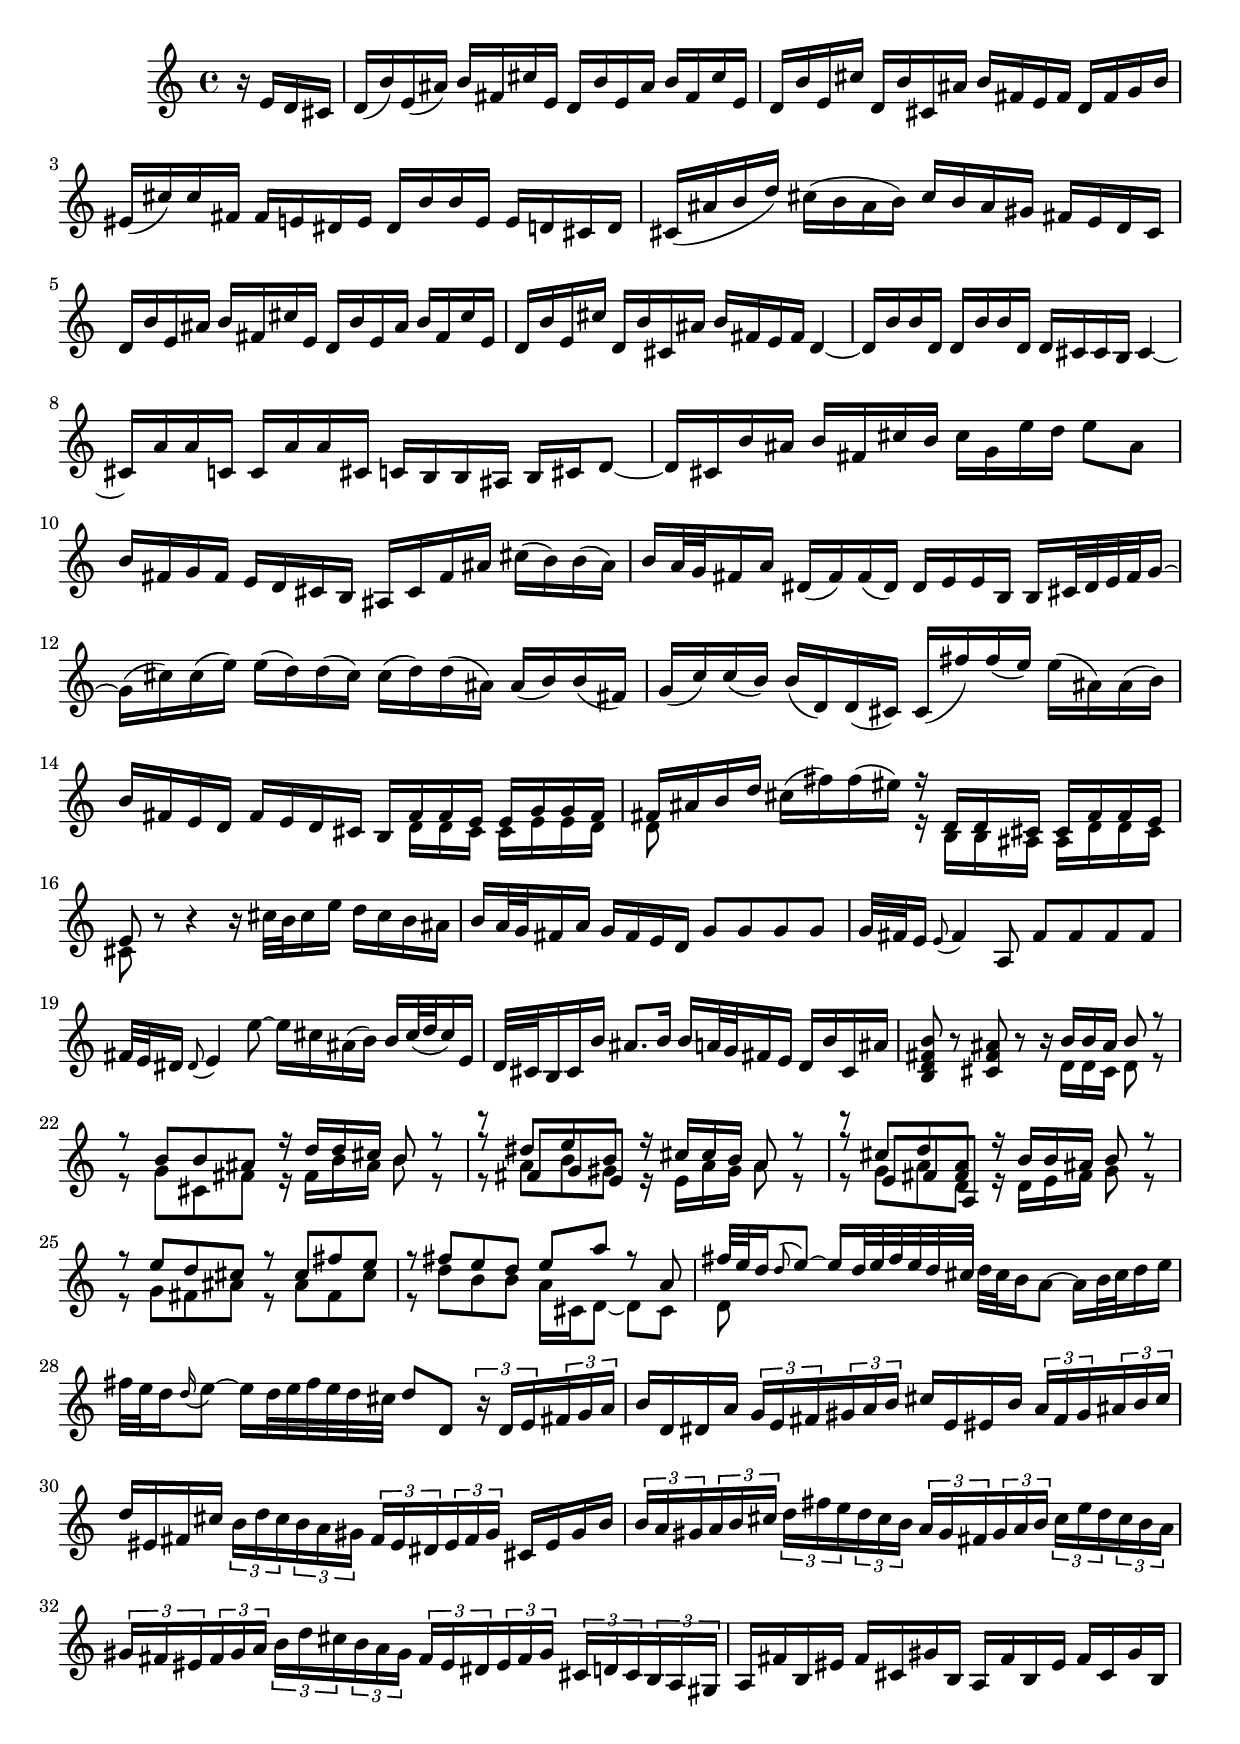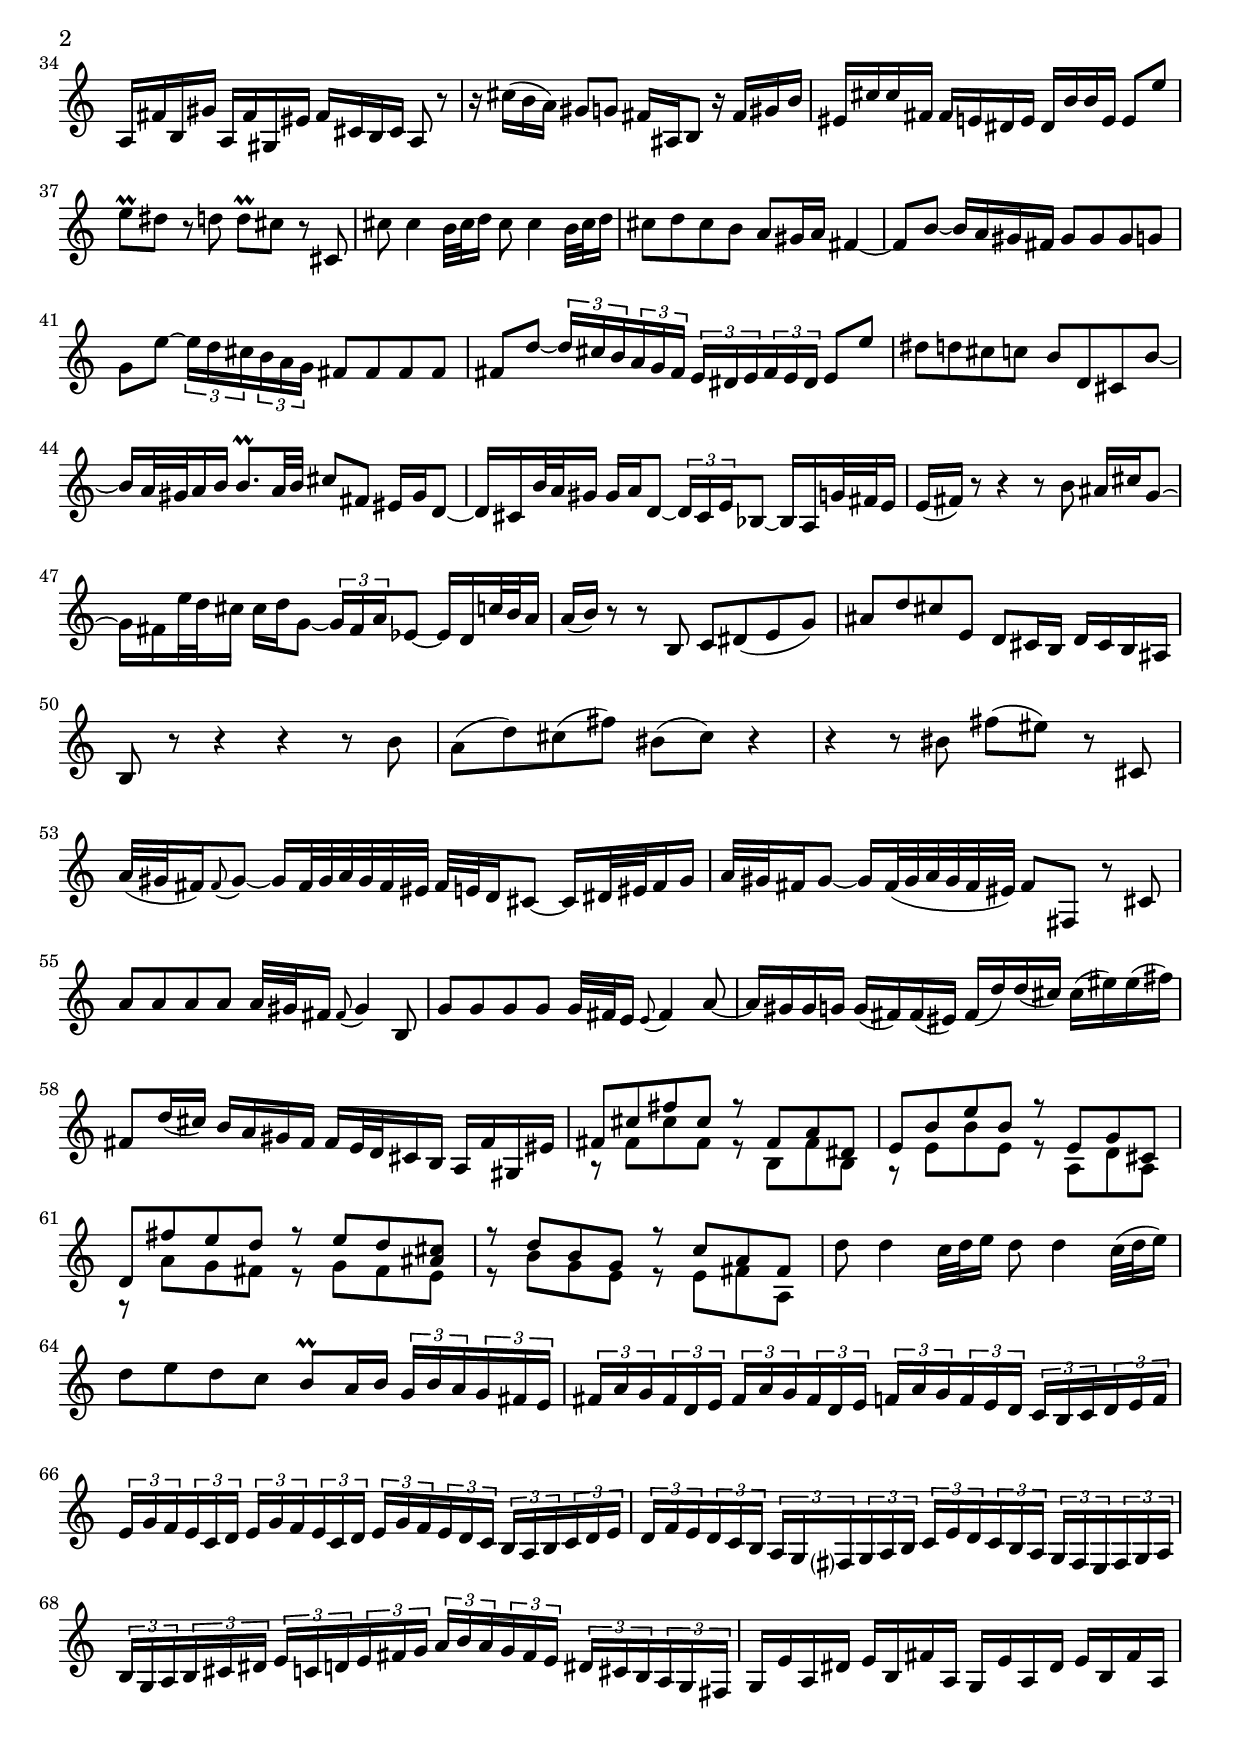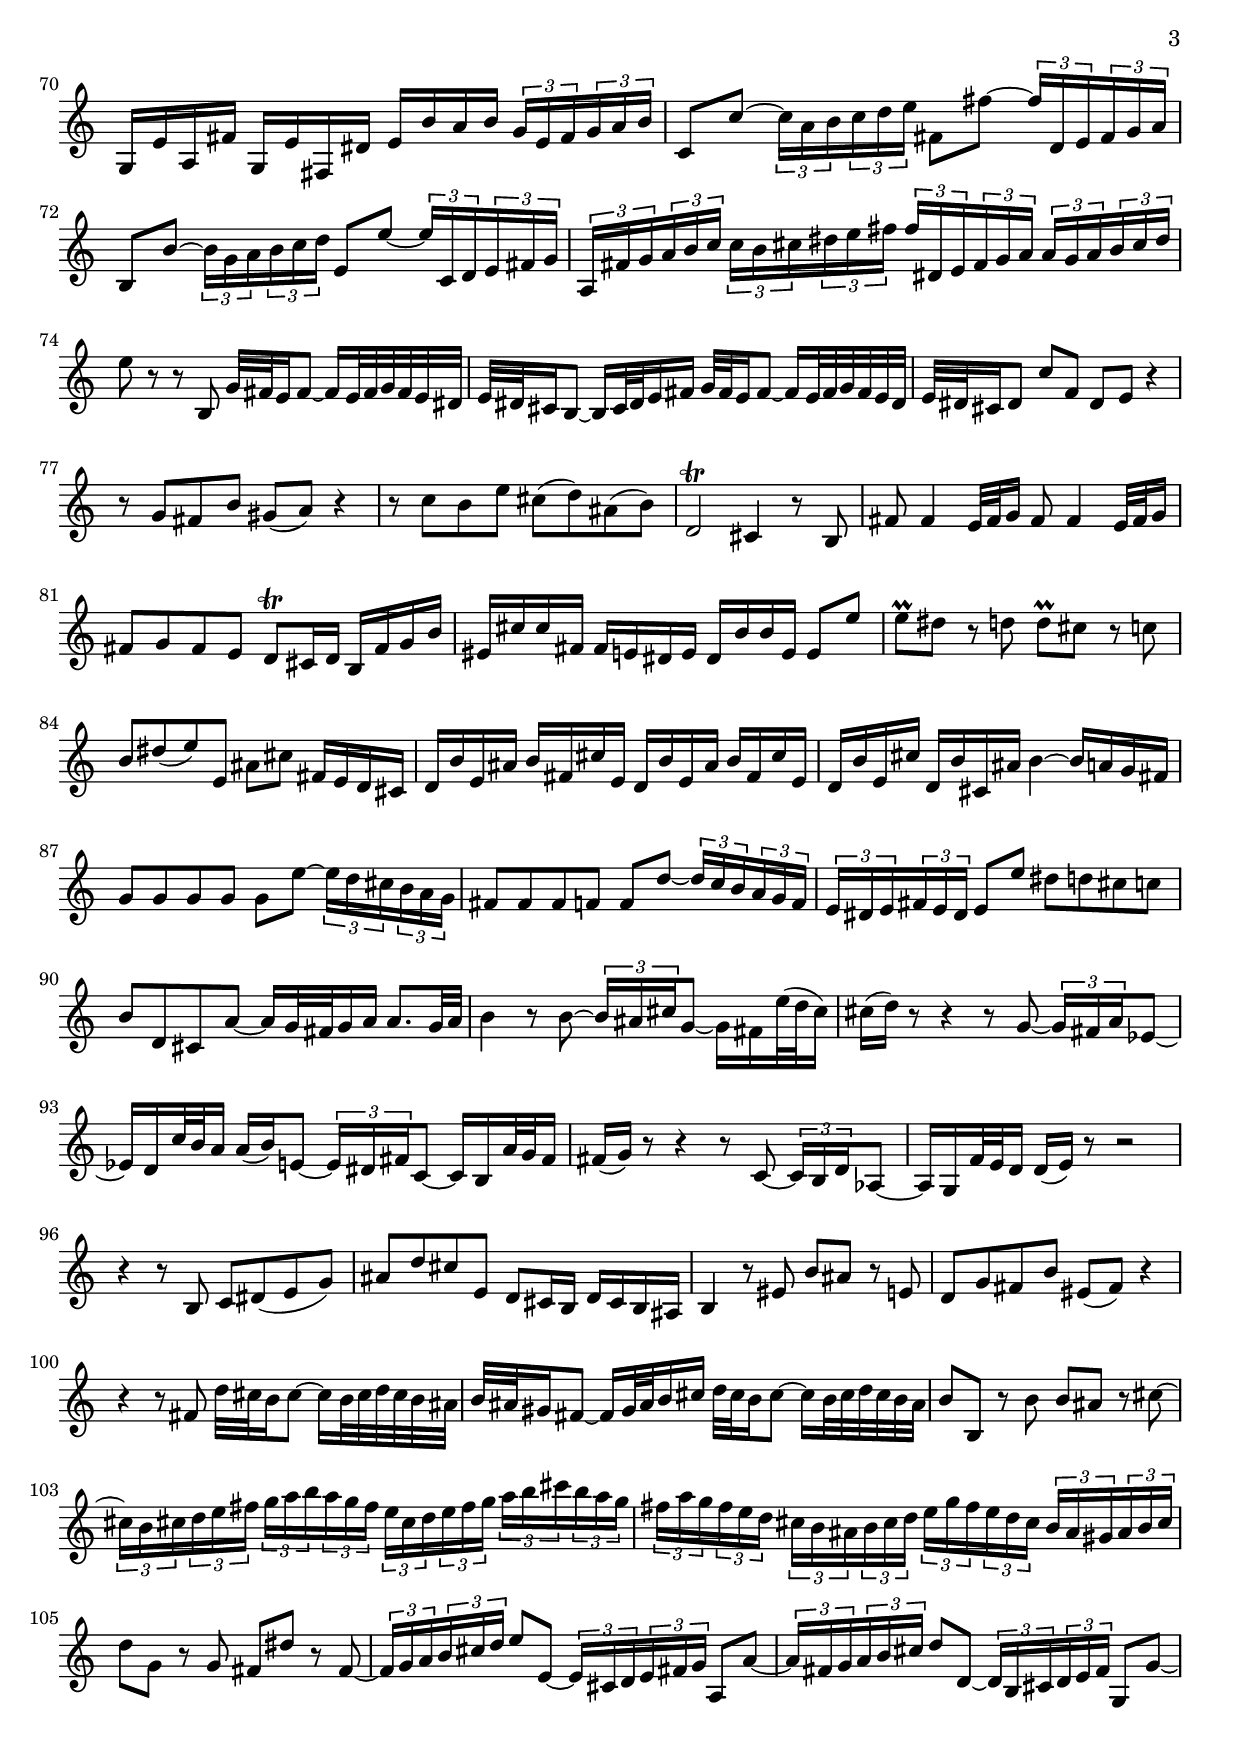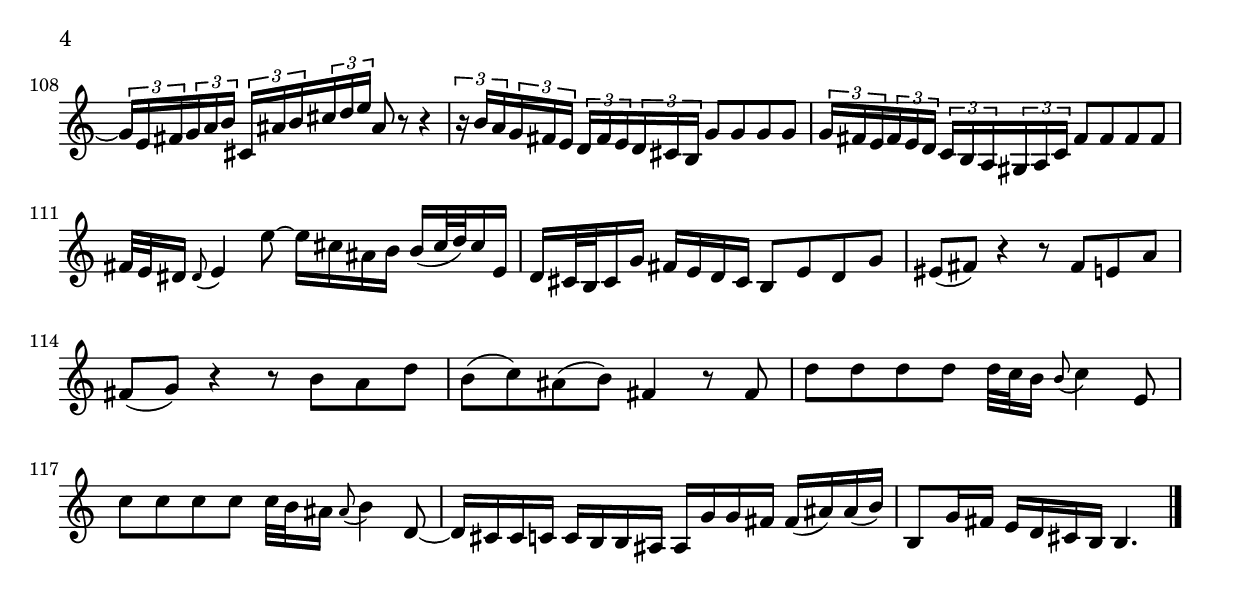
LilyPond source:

% Sonata for Flute and Haprsichord BWV 1030 in B minor I Andante

%{
    Copyright 2017 Edmundo Carmona Antoranz. Released under CC 4.0 by-sa
    Original Manuscript is public domain
%}


\version "2.18.2"

\time 4/4
\key b \minor

\relative c' {

    \partial 4 r16 e d cis

    % 1
    d( b') e,( ais) b fis cis' e, d b' e, ais b fis cis' e,
    
    % 2
    d b' e, cis' d, b' cis, ais' b fis e fis d fis g b
    
    % 3
    eis,( cis') cis fis, fis e dis e dis b' b e, e d cis d
    
    % 4 2nd system from bach's score starts on 3rd beat
    cis( ais' b d) cis( b ais b) cis b ais gis fis e d cis
    
    % 5
    d b' e, ais b fis cis' e, d b' e, ais b fis cis' e,
    
    % 6
    d b' e, cis' d, b' cis, ais' b fis e fis d4~
    
    % 7
    d16 b' b d, d b' b d, d cis cis b cis4~
    
    % 8 3rd system from bach's score starts on 3rd beat
    cis16 a' a c, c a' a cis, c b b ais b cis d8~
    
    % 9
    d16 cis b' ais b fis cis' b cis g e' d e8 ais,
    
    % 10
    b16 fis g fis e d cis b ais cis fis ais cis( b) b( ais)
    
    % 11
    b a32 g fis16 a dis,( fis) fis( dis) dis e e b b cis32 dis e fis g16~
    
    % 12 4th system from bach's score starts on 2nd beat
    g16( cis) cis( e) e( d) d( cis) cis( d) d( ais) ais( b) b( fis)
    
    % 13
    g( c) c( b) b( d,) d( cis) cis( fis') fis( e) e( ais,) ais( b)
    
    %14
    b fis e d fis e d cis <<
        { b fis' fis e e g g fis }
        \\
        { s d d cis cis e e d }
    >>
    
    % 15 5th system from bach's score starts on 4th beat
    <<
        { fis ais b d }
        \\
        { d,8 }
    >> cis'16( fis) fis( eis) <<
        { r d, d cis cis fis fis e }
        \\
        { r b b ais ais d d cis }
    >>
    
    % 16
    <<
        { e8 }
        \\
        { cis }
    >> r8 r4 r16 cis'32 b cis16 e d cis b ais
    
    % 17
    b a32 g fis16 a g fis e d g8 g g g
    
    % 18
    g32 fis e16 \appoggiatura e8 fis4 a,8 fis' fis fis fis
    
    % 19 6th system from bach's score starts here
    % Last slur seems to go up until cis on Bach' manuscript (not completely sure, though)
    fis32 e dis16 \appoggiatura dis8 e4 e'8~ e16 cis ais( b) b cis32( d cis16) e,
    
    % 20
    d32 cis b16 cis b' ais8. b16 b a32 g fis16 e d b' cis, ais'
    
    % 21
    < b fis d b >8 r < ais fis cis > r r16 <<
        { b b ais b8 r }
        \\
        { d,16 d cis d8 r }
    >>
    
    % 22 2nd page from bach's score starts here
    <<
        { r8 b' b ais r16 d d cis b8 r }
        \\
        { r8 g cis, fis r16 fis b ais b8 r }
    >>
    
    % 23
    <<
        { r8 dis e b }
        \\
        { r8 a b gis }
        \\
        { r8 fis g e }
    >><<
        { r16 cis' cis b a8 r }
        \\
        { r16 e a gis a8 r }
    >>
    
    % 24
    <<
        { r8  cis d < a fis > }
        \\
        { r8 g a d, }
        \\
        { r8 e fis a, }
    >><<
        { r16 b' b ais b8 r }
        \\
        { r16 d, e fis g8 r }
    >>
    
    % 25 2nd page 2nd system from bach's score starts here
    <<
        { r8 e' d cis r cis fis e }
        \\
        { r g, fis ais r ais fis cis'  }
    >>
    
    % 26
    <<
        { r fis e d e a r a, }
        \\
        { r d b b a16 cis, d8~ d cis }
    >>
    
    % 27 2nd page 3rd system from bach's score starts on 4th beat
    <<
        { fis'32 e d16 \appoggiatura d8 e8~ e16 d32 e fis e d cis }
        \\
        { d,8 }
    >> d'32 cis b16 a8~ a16 b32 cis d16 e
    
    % 28
    fis32 e d16 \appoggiatura d16 e8~ e16 d32 e fis e d cis d8 d, \tuplet 3/2 8 { r16 d e fis g a }
    
    % 29
    b16 d, dis a' \tuplet 3/2 8 { g e fis gis a b } cis e, eis b' \tuplet 3/2 8 { a fis gis ais b cis }
    
    % 30 2nd page 4th system from bach's score starts on 2nd beat
    d eis, fis cis' \tuplet 3/2 8 { b d cis b a gis fis eis dis eis fis gis } cis, eis gis b
    
    % 31
    \tuplet 3/2 8 { b a gis a b cis d fis e d cis b a gis fis gis a b cis e d cis b a }
    
    % 32 2nd page 5th system from bach's score starts on 2nd beat
    \tuplet 3/2 8 { gis fis eis fis gis a b d cis b a gis fis eis dis eis fis gis cis, d cis b a gis }
    
    % 33
    a fis' b, eis fis cis gis' b, a fis' b, eis fis cis gis' b,
    
    % 34
    a fis' b, gis' a, fis' gis, eis' fis cis b cis a8 r
    
    % 35 2nd page 6th system from bach's score starts here
    % Seems like on 3rd beat, Bach decided to overwrite with a voice going down (or the voice doing the octave a valid voice?)
    r16 cis'( b a) gis8 g fis16 ais, b8 r16 fis' gis b
    
    % 36
    % Assuming that the voice that goes up on third beat on Bach's manuscript was just a mistake and he overwrote it
    eis, cis' cis fis, fis e dis e dis b' b e, e8 e'
    
    % 37
    e\prall dis r d d\prall cis r cis,
    
    % 38 3rd page from bach's score starts here
    cis' cis4 b32 cis d16 cis8 cis4 b32 cis d16
    
    % 39
    cis8 d cis b a gis16 a fis4~
    
    % 40
    fis8 b~ b16 a gis fis gis8 gis gis g
    
    % 41 3rd page 2nd system from bach's score starts here
    g e'~ \tuplet 3/2 8 { e16 d cis b a g } fis8 fis fis fis
    
    % 42
    fis d'~ \tuplet 3/2 8 { d16 cis b a g fis e dis e fis e dis } e8 e'
    
    % 43
    dis d cis c b d, cis b'~
    
    % 44 3rd page 3rd system from bachs score starts on 3rd beat
    b16 a32 gis a16 b b8.\prall a32 b cis8 fis, eis16 gis d8~
    
    % 45
    d16 cis b'32 a gis16 gis a d,8~ \tuplet 3/2 8 { d16 cis e } bes8~ bes16 a g'32 fis e16
    
    % 46
    e( fis) r8 r4 r8 b ais16 cis g8~
    
    % 47 3rd page 4th system from bachs score starts on 2nd beat
    g16 fis e'32 d cis16 cis d g,8~ \tuplet 3/2 8 { g16 fis a } ees8~ ees16 d c'32 b a16
    
    % 48
    a( b) r8 r b, c dis( e g)
    
    % 49
    ais d cis e, d cis16 b d cis b ais
    
    % 50 3rd page 5th system from bach's score starts on 3rd beat
    b8 r r4 r4 r8 b'
    
    % 51
    a( d) cis( fis) bis,( cis) r4
    
    % 52
    r r8 bis fis'( eis) r cis,
    
    % 53 3rd page 6th syste from bach's score starts on 3rd beat
    % Slur on 1st beat seems to have been written on a separate session (darker die)
    a'32( gis fis16) \appoggiatura fis8 gis8~ gis16 fis32 gis a gis fis eis fis e d16 cis8~ cis16 dis32 eis fis16 gis
    
    % 54
    a32 gis fis16 gis8~ gis16 fis32( gis a gis fis eis) fis8 fis, r cis'
    
    % 55
    a' a a a a32 gis fis16 \appoggiatura fis8 gis4 b,8
    
    % 56 4th page from bach's score starts here
    g' g g g g32 fis e16 \appoggiatura e8 fis4 a8~
    
    % 57
    a16 gis gis g g( fis) fis( eis) fis( d') d( cis) cis( eis) eis( fis)
    
    % 58
    fis,8 d'16( cis) b a gis fis fis e32 d cis16 b a fis' gis, eis'
    
    % 59 4th page 2nd system from bach's score starts on 2nd beat
    <<
        { fis8 cis' fis cis r fis, a dis, }
        \\
        { r fis cis' fis, r b, fis' b, }
    >>
    
    % 60
    <<
        { e b' e b r e, g cis, }
        \\
        { r e b' e, r a, d a }
    >>
    
    % 61 4th page 3rd system from bach's score starts on 3rd beat
    <<
        { d fis' e d r e d < cis ais > }
        \\
        { r a g fis r g fis e }
    >>
    
    % 62
    <<
        { r d' b g r c a fis }
        \\
        { r b g e r e fis a, }
    >>
    
    % 63
    d'8 d4 c32 d e16 d8 d4 c32( d e16)
    
    % 64 4th page 4th system from bach's score starts here
    d8 e d c b\prall a16 b \tuplet 3/2 8 { g16 b a g fis e }
    
    % 65
    \tuplet 3/2 8 { fis16 a g fis d e fis a g fis d e f a g f e d c b c d e f }
    
    % 66
    % Had to use another manuscript to know how to go on 4th beat
    \tuplet 3/2 8 { e16 g f e c d e g f e c d e g f e d c b a b c d e }
    
    % 67 4th page 5th system from bach's score starts here
    \tuplet 3/2 8 { d f e d c b a g fis? g a b c e d c b a g fis e fis g a }
    
    % 68
    % on second beat, c is natural _but_ d has no alteration so it's coming from the key so it's d
    \tuplet 3/2 8 { b g a b cis dis e c d e fis g a b a g fis e dis cis b a g fis }
    
    % 69
    g e' a, dis e b fis' a, g e' a, dis e b fis' a,
    
    % 70 4th page 6th system from bach's score starts here
    g e' a, fis' g, e' fis, dis' e b' a b \tuplet 3/2 8 { g e fis g a b }
    
    % 71
    c,8 c'~ \tuplet 3/2 8 { c16 a b c d e } fis,8 fis'~ \tuplet 3/2 8 { fis16 d, e fis g a }
    
    % 72 5th page from bach's score starts on 4th beat
    b,8 b'~ \tuplet 3/2 8 { b16 g a b c d } e,8 e'~ \tuplet 3/2 8 { e16 c, d e fis g }
    
    % 73
    \tuplet 3/2 8 { a, fis' g a b c c b cis dis e fis fis dis, e fis g a a g a b cis dis }
    
    % 74
    e8 r r b, g'32 fis e16 fis8~ fis16 e32 fis g fis e dis
    
    % 75 5th page 2nd system from bach's score starts on 2nd beat
    e dis cis16 b8~ b16 cis32 dis e16 fis g32 fis e16 fis8~ fis16 e32 fis g fis e dis
    
    % 76
    % Bach's manuscript has no articulation
    e dis cis16 dis8 c' f, dis e r4
    
    % 77
    r8 g fis b gis( a) r4
    
    % 78 5th page 3rd system from bach's score starts on 2nd beat
    r8 c b e cis( d) ais( b)
    
    % 79
    d,2\trill cis4 r8 b
    
    % 80
    fis' fis4 e32 fis g16 fis8 fis4 e32 fis g16
    
    %81
    fis8 g fis e d\trill cis16 d b fis' g b
    
    % 82 5th page 4th system from bach's score starts here
    eis, cis' cis fis, fis e dis e dis b' b e, e8 e'
    
    % 83
    e\prall dis r d d\prall cis r c
    
    % 84
    b dis( e) e, ais cis fis,16 e d cis
    
    % 85 5th page 5th system from bach's score starts on 3rd beat
    d16 b' e, ais b fis cis' e, d b' e, ais b fis cis' e,
    
    % 86
    d b' e, cis' d, b' cis, ais' b4~ b16 a g fis
    
    % 87
    g8 g g g g e'~ \tuplet 3/2 8 { e16 d cis b a g }
    
    % 88
    fis8 fis fis f f d'~ \tuplet 3/2 8 { d16 c b a g f }
    
    % 89 5th page 6th system from bach's score starts here
    \tuplet 3/2 8 { e dis e fis e dis } e8 e' dis d cis c
    
    % 90
    b d, cis a'~ a16 g32 fis g16 a a8. g32 a 
    
    % 91
    b4 r8 b~ \tuplet 3/2 8 { b16 ais cis } g8~ g16 fis e'32( d cis16)
    
    % 92 6th page from bach's score starts here
    cis( d) r8 r4 r8 g,8~ \tuplet 3/2 8 { g16 fis a } ees8~
    
    % 93
    ees16 d c'32 b a16 a( b) e,8~ \tuplet 3/2 8 { e16 dis fis } c8~ c16 b a'32 g fis16
    
    % 94
    fis( g) r8 r4 r8 c,~ \tuplet 3/2 8 { c16 b d } aes8~
    
    % 95 6th page 2nd system from bach's score starts here
    aes16 g f'32 e d16 d( e) r8 r2
    
    % 96
    r4 r8 b c dis( e g) 
    
    % 97
    ais d cis e, d cis16 b d cis b ais
    
    % 98 6th page 3rd system from bach's score starts on 3rd beat
    b4 r8 eis b' ais r e
    
    % 99
    d g fis b eis,( fis) r4
    
    % 100
    r r8 fis d'32 cis b16 cis8~ cis16 b32 cis d cis b ais
    
    % 101 6th page 4th system from bach's score starts on 2nd beat
    b ais gis16 fis8~ fis16 gis32 ais b16 cis d32 cis b16 cis8~ cis16 b32 cis d cis b ais
    
    % 102
    b8 b, r b' b ais r cis~
    
    % 103 6th page 5th system frombach's score starts on 3rd beat
    \tuplet 3/2 8 { cis16 b cis d e fis g a b a g fis e cis d e fis g a b cis b a g }
    
    % 104
    \tuplet 3/2 8 { fis a g fis e d cis b ais b cis d e g fis e d cis b ais gis ais b cis }
    
    % 105
    d8 g, r g fis dis' r fis,~
    
    % 106 6th page 6th system from bach's score starts here
    \tuplet 3/2 8 { fis16 g a b cis d } e8 e,~ \tuplet 3/2 8 { e16 cis d e fis g } a,8 a'~
    
    % 107
    \tuplet 3/2 8 { a16 fis g a b cis } d8 d,~ \tuplet 3/2 8 { d16 b cis d e fis } g,8 g'~
    
    % 108 7th page from bach's score starts on 3rd beat
    \tuplet 3/2 8 { g16 e fis g a b  cis, ais' b cis d e } ais,8 r r4
    
    % 109
    \tuplet 3/2 8 { r16 b a g fis e d fis e d cis b } g'8 g g g
    
    % 110
    \tuplet 3/2 8 { g16 fis e fis e d c b a gis a c } fis8 fis fis fis
    
    % 111 7th page 2nd system from bach's score starts on 3rd beat
    fis32 e dis16 \appoggiatura dis8 e4 e'8~ e16 cis ais b b( cis32 d) cis16 e,
    
    % 112
    d cis32 b cis16 g' fis e d cis b8 e d g
    
    % 113
    eis( fis) r4 r8 fis e a
    
    % 114
    fis( g) r4 r8 b a d
    
    % 115 7th page 3rd system from bach's score starts here
    b( c) ais( b) fis4 r8 fis
    
    % 116
    d' d d d d32 c b16 \appoggiatura b8 c4 e,8
    
    % 117
    c' c c c c32 b ais16 \appoggiatura ais8 b4 d,8~
    
    % 118
    d16 cis cis c c b b ais ais g' g fis fis( ais) ais( b)
    
    % 119 7th page 4th system from bach's score starts here
    b,8 g'16 fis e d cis b b4. \bar "|."
    
    
}
